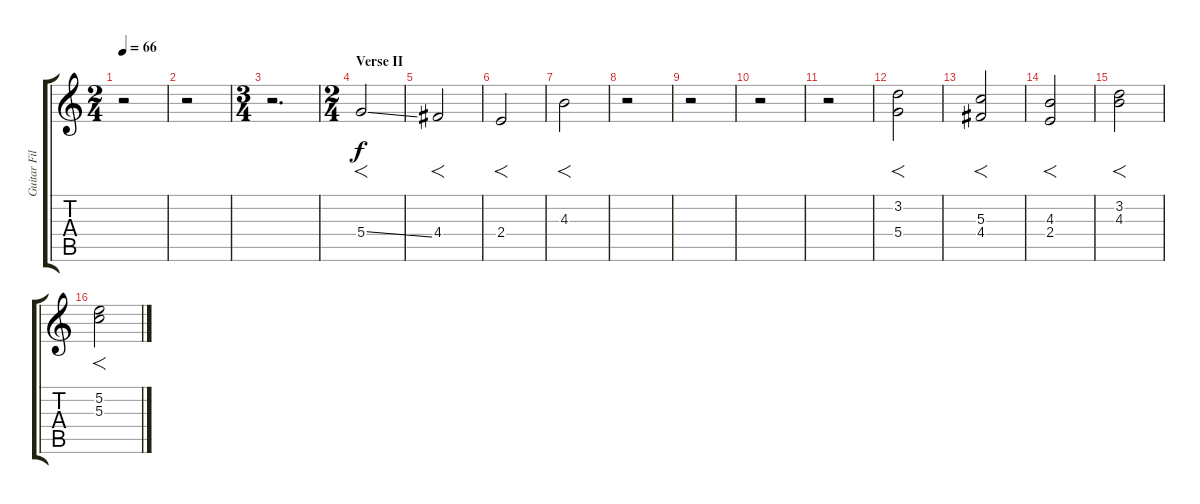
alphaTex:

\track ("Guitar Fills" "Guitar Fil") {instrument electricguitarjazz}
\staff {score tabs}
\tuning (E4 B3 G3 D3 A2 E2) {hide}
\ts (2 4)
\tempo 66
\clef g2
\ks c
r.2{dy f} |
r.2 |
\ts (3 4)
r.2{d} |
\ts (2 4)
\section ("" "Verse II")
5.4{ss}.2{f} |
4.4.2{f} |
2.4.2{f} |
4.3.2{f} |
r.2 |
r.2 |
r.2 |
r.2 |
(3.2 5.4).2{f} |
(5.3 4.4).2{f} |
(4.3 2.4).2{f} |
(3.2 4.3).2{f} |
(5.2 5.3).2{f}
